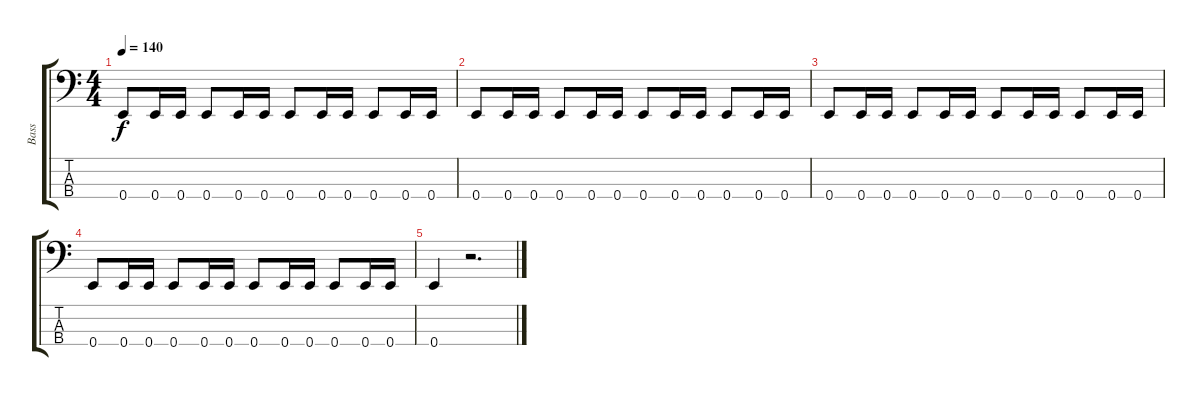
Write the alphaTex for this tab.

\track ("Bass" "Bass") {instrument electricbassfinger}
\staff {score tabs}
\tuning (G2 D2 A1 E1) {hide}
\ts (4 4)
\tempo 140
\clef f4
\ks c
0.4.8{dy f} 0.4.16 0.4.16 0.4.8 0.4.16 0.4.16 0.4.8 0.4.16 0.4.16 0.4.8 0.4.16 0.4.16 |
0.4.8 0.4.16 0.4.16 0.4.8 0.4.16 0.4.16 0.4.8 0.4.16 0.4.16 0.4.8 0.4.16 0.4.16 |
0.4.8 0.4.16 0.4.16 0.4.8 0.4.16 0.4.16 0.4.8 0.4.16 0.4.16 0.4.8 0.4.16 0.4.16 |
0.4.8 0.4.16 0.4.16 0.4.8 0.4.16 0.4.16 0.4.8 0.4.16 0.4.16 0.4.8 0.4.16 0.4.16 |
0.4.4 r.2{d}
